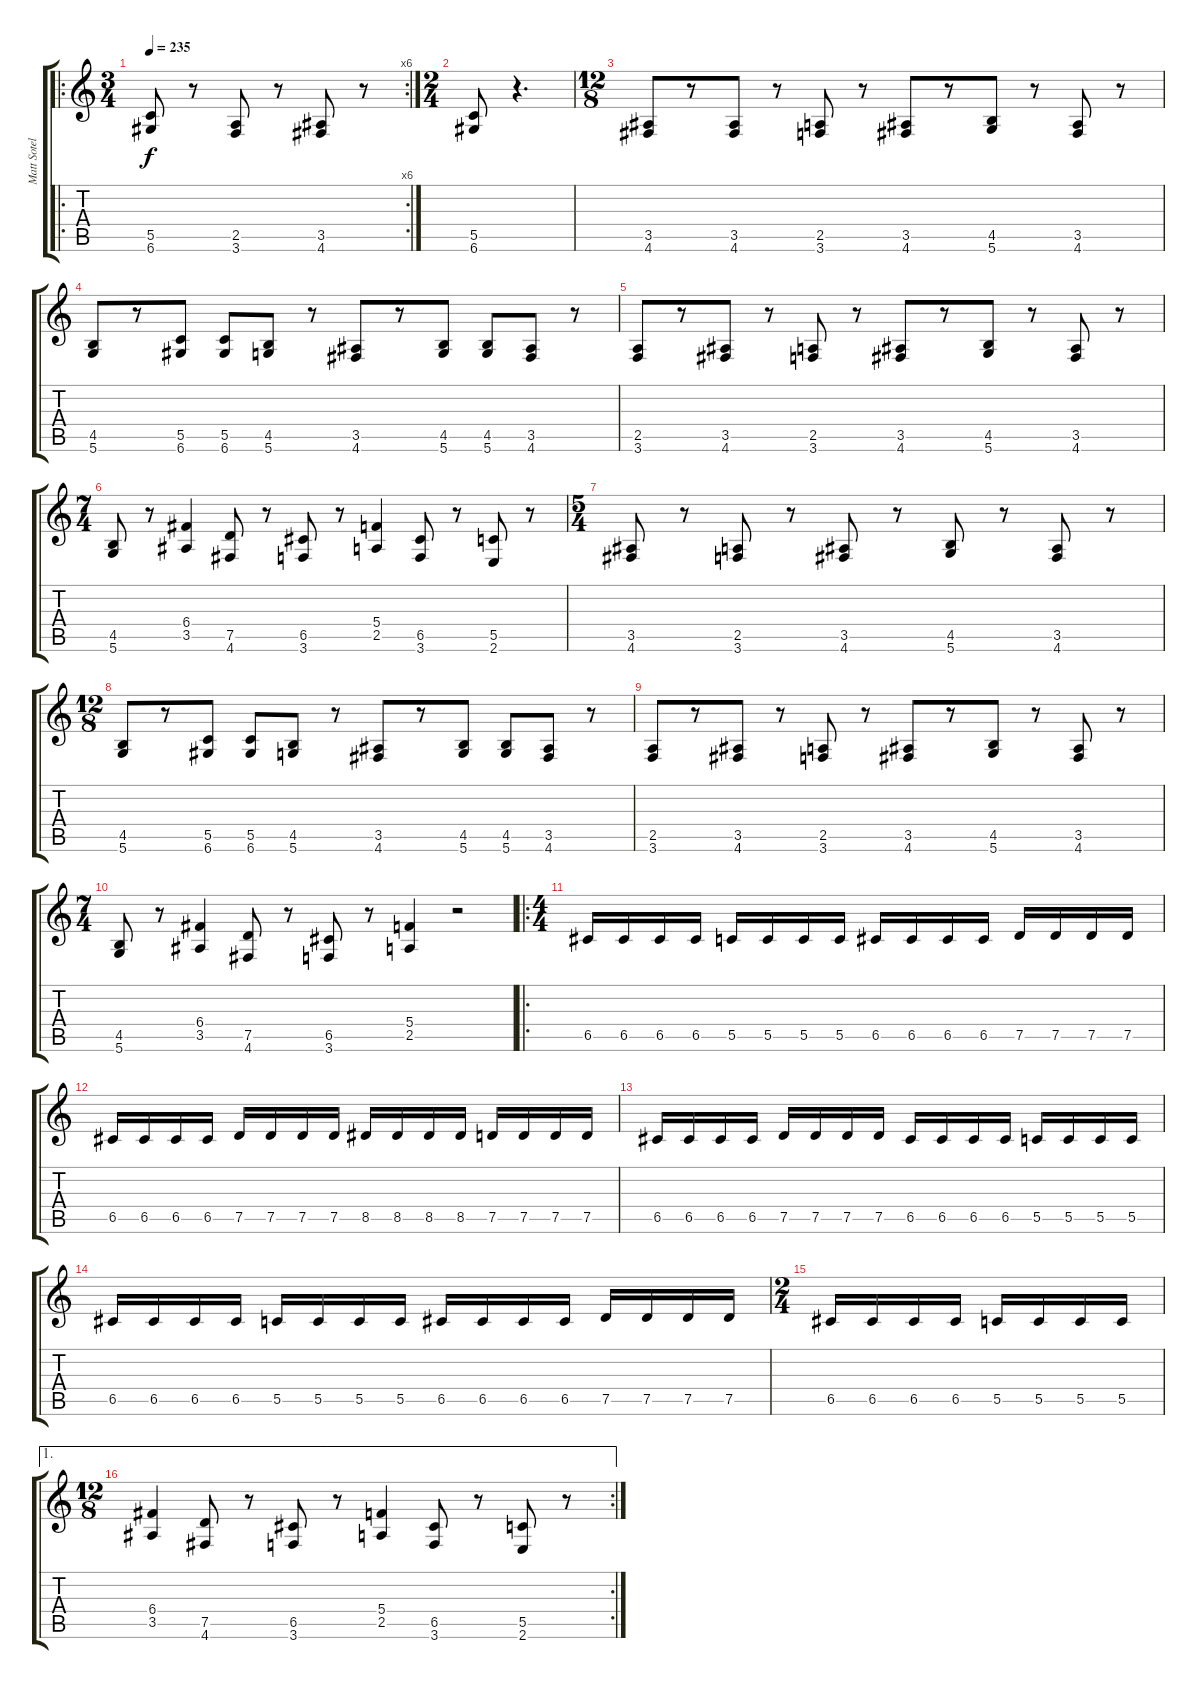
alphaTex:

\track ("Matt Sotelo (Guitar 1)" "Matt Sotel") {instrument distortionguitar}
\staff {score tabs}
\tuning (D4 A3 F3 C3 G2 D2) {hide}
\ro
\rc 6
\ts (3 4)
\tempo 235
\clef g2
\ks c
(5.5 6.6).8{dy f} r.8 (2.5 3.6).8 r.8 (3.5 4.6).8 r.8 |
\ts (2 4)
(5.5 6.6).8 r.4{d} |
\ts (12 8)
(3.5 4.6).8 r.8 (3.5 4.6).8 r.8 (2.5 3.6).8 r.8 (3.5 4.6).8 r.8 (4.5 5.6).8 r.8 (3.5 4.6).8 r.8 |
(4.5 5.6).8 r.8 (5.5 6.6).8 (5.5 6.6).8 (4.5 5.6).8 r.8 (3.5 4.6).8 r.8 (4.5 5.6).8 (4.5 5.6).8 (3.5 4.6).8 r.8 |
(2.5 3.6).8 r.8 (3.5 4.6).8 r.8 (2.5 3.6).8 r.8 (3.5 4.6).8 r.8 (4.5 5.6).8 r.8 (3.5 4.6).8 r.8 |
\ts (7 4)
(4.5 5.6).8 r.8 (6.4 3.5).4 (7.5 4.6).8 r.8 (6.5 3.6).8 r.8 (5.4 2.5).4 (6.5 3.6).8 r.8 (5.5 2.6).8 r.8 |
\ts (5 4)
(3.5 4.6).8 r.8 (2.5 3.6).8 r.8 (3.5 4.6).8 r.8 (4.5 5.6).8 r.8 (3.5 4.6).8 r.8 |
\ts (12 8)
(4.5 5.6).8 r.8 (5.5 6.6).8 (5.5 6.6).8 (4.5 5.6).8 r.8 (3.5 4.6).8 r.8 (4.5 5.6).8 (4.5 5.6).8 (3.5 4.6).8 r.8 |
(2.5 3.6).8 r.8 (3.5 4.6).8 r.8 (2.5 3.6).8 r.8 (3.5 4.6).8 r.8 (4.5 5.6).8 r.8 (3.5 4.6).8 r.8 |
\ts (7 4)
(4.5 5.6).8 r.8 (6.4 3.5).4 (7.5 4.6).8 r.8 (6.5 3.6).8 r.8 (5.4 2.5).4 r.2 |
\ro
\ts (4 4)
6.5.16 6.5.16 6.5.16 6.5.16 5.5.16 5.5.16 5.5.16 5.5.16 6.5.16 6.5.16 6.5.16 6.5.16 7.5.16 7.5.16 7.5.16 7.5.16 |
6.5.16 6.5.16 6.5.16 6.5.16 7.5.16 7.5.16 7.5.16 7.5.16 8.5.16 8.5.16 8.5.16 8.5.16 7.5.16 7.5.16 7.5.16 7.5.16 |
6.5.16 6.5.16 6.5.16 6.5.16 7.5.16 7.5.16 7.5.16 7.5.16 6.5.16 6.5.16 6.5.16 6.5.16 5.5.16 5.5.16 5.5.16 5.5.16 |
6.5.16 6.5.16 6.5.16 6.5.16 5.5.16 5.5.16 5.5.16 5.5.16 6.5.16 6.5.16 6.5.16 6.5.16 7.5.16 7.5.16 7.5.16 7.5.16 |
\ts (2 4)
6.5.16 6.5.16 6.5.16 6.5.16 5.5.16 5.5.16 5.5.16 5.5.16 |
\ae 1
\rc 2
\ts (12 8)
(6.4 3.5).4 (7.5 4.6).8 r.8 (6.5 3.6).8 r.8 (5.4 2.5).4 (6.5 3.6).8 r.8 (5.5 2.6).8 r.8
